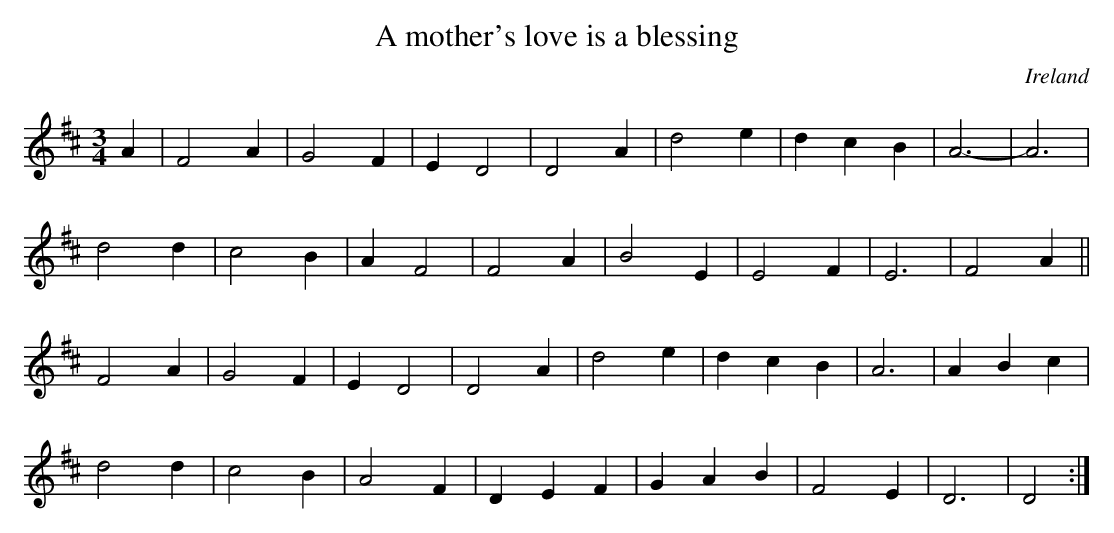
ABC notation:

X:1
T:A mother's love is a blessing
L:1/4
O:Ireland
M:3/4
K:D major
A  | \
F2 A |  G2 F |  E D2 |  D2 A | d2 e |  dcB |  A3- | A3    |
d2 d |  c2 B |  A F2  |  F2 A |  B2 E |  E2 F |  E3 |  F2 A ||
F2 A |  G2 F |  E D2 |  D2 A |  d2 e |  dcB |  A3 |  A B c |
d2 d |  c2 B |  A2 F |  D E F |  G A B |  F2 E |  D3 |  D2 :|
